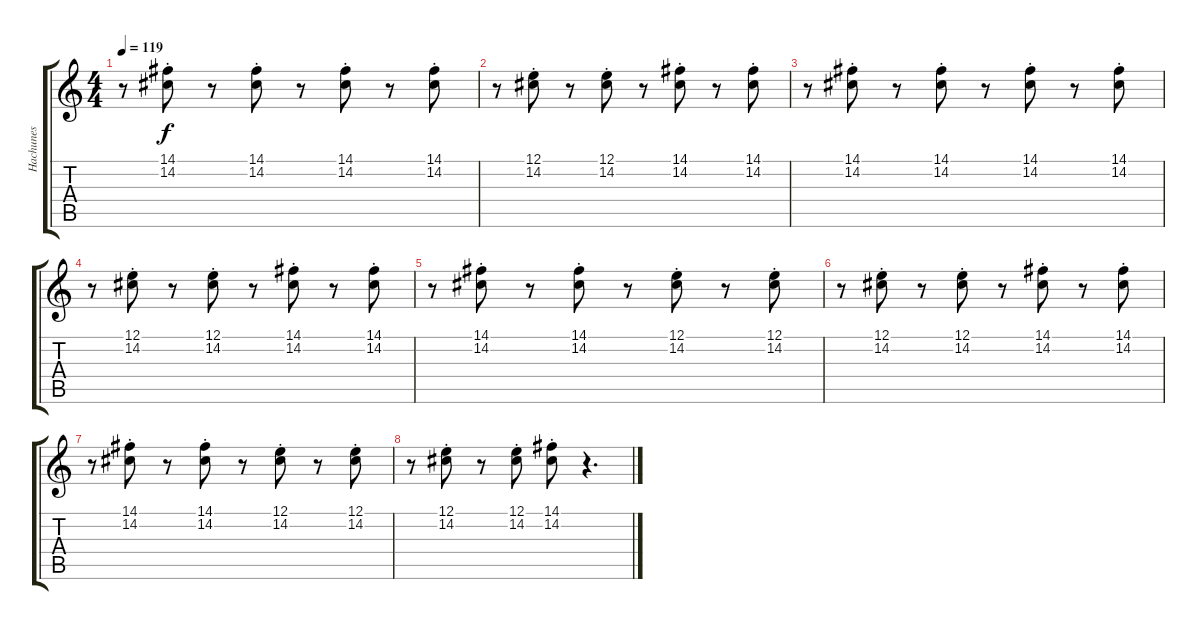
\track ("Hachunes" "Hachunes") {instrument lead1square}
\staff {score tabs}
\tuning (E4 B3 G3 D3 A2 E2) {hide}
\ts (4 4)
\tempo 119
\clef g2
\ks c
r.8{dy f volume 11} (14.1{st} 14.2{st}).8 r.8 (14.1{st} 14.2{st}).8 r.8 (14.1{st} 14.2{st}).8 r.8 (14.1{st} 14.2{st}).8 |
r.8 (12.1{st} 14.2{st}).8 r.8 (12.1{st} 14.2{st}).8 r.8 (14.1{st} 14.2{st}).8 r.8 (14.1{st} 14.2{st}).8 |
r.8 (14.1{st} 14.2{st}).8 r.8 (14.1{st} 14.2{st}).8 r.8 (14.1{st} 14.2{st}).8 r.8 (14.1{st} 14.2{st}).8 |
r.8 (12.1{st} 14.2{st}).8 r.8 (12.1{st} 14.2{st}).8 r.8 (14.1{st} 14.2{st}).8 r.8 (14.1{st} 14.2{st}).8 |
r.8 (14.1{st} 14.2{st}).8 r.8 (14.1{st} 14.2{st}).8 r.8 (12.1{st} 14.2{st}).8 r.8 (12.1{st} 14.2{st}).8 |
r.8 (12.1{st} 14.2{st}).8 r.8 (12.1{st} 14.2{st}).8 r.8 (14.1{st} 14.2{st}).8 r.8 (14.1{st} 14.2{st}).8 |
r.8 (14.1{st} 14.2{st}).8 r.8 (14.1{st} 14.2{st}).8 r.8 (12.1{st} 14.2{st}).8 r.8 (12.1{st} 14.2{st}).8 |
r.8 (12.1{st} 14.2{st}).8 r.8 (12.1{st} 14.2{st}).8 (14.1{st} 14.2{st}).8 r.4{d}
